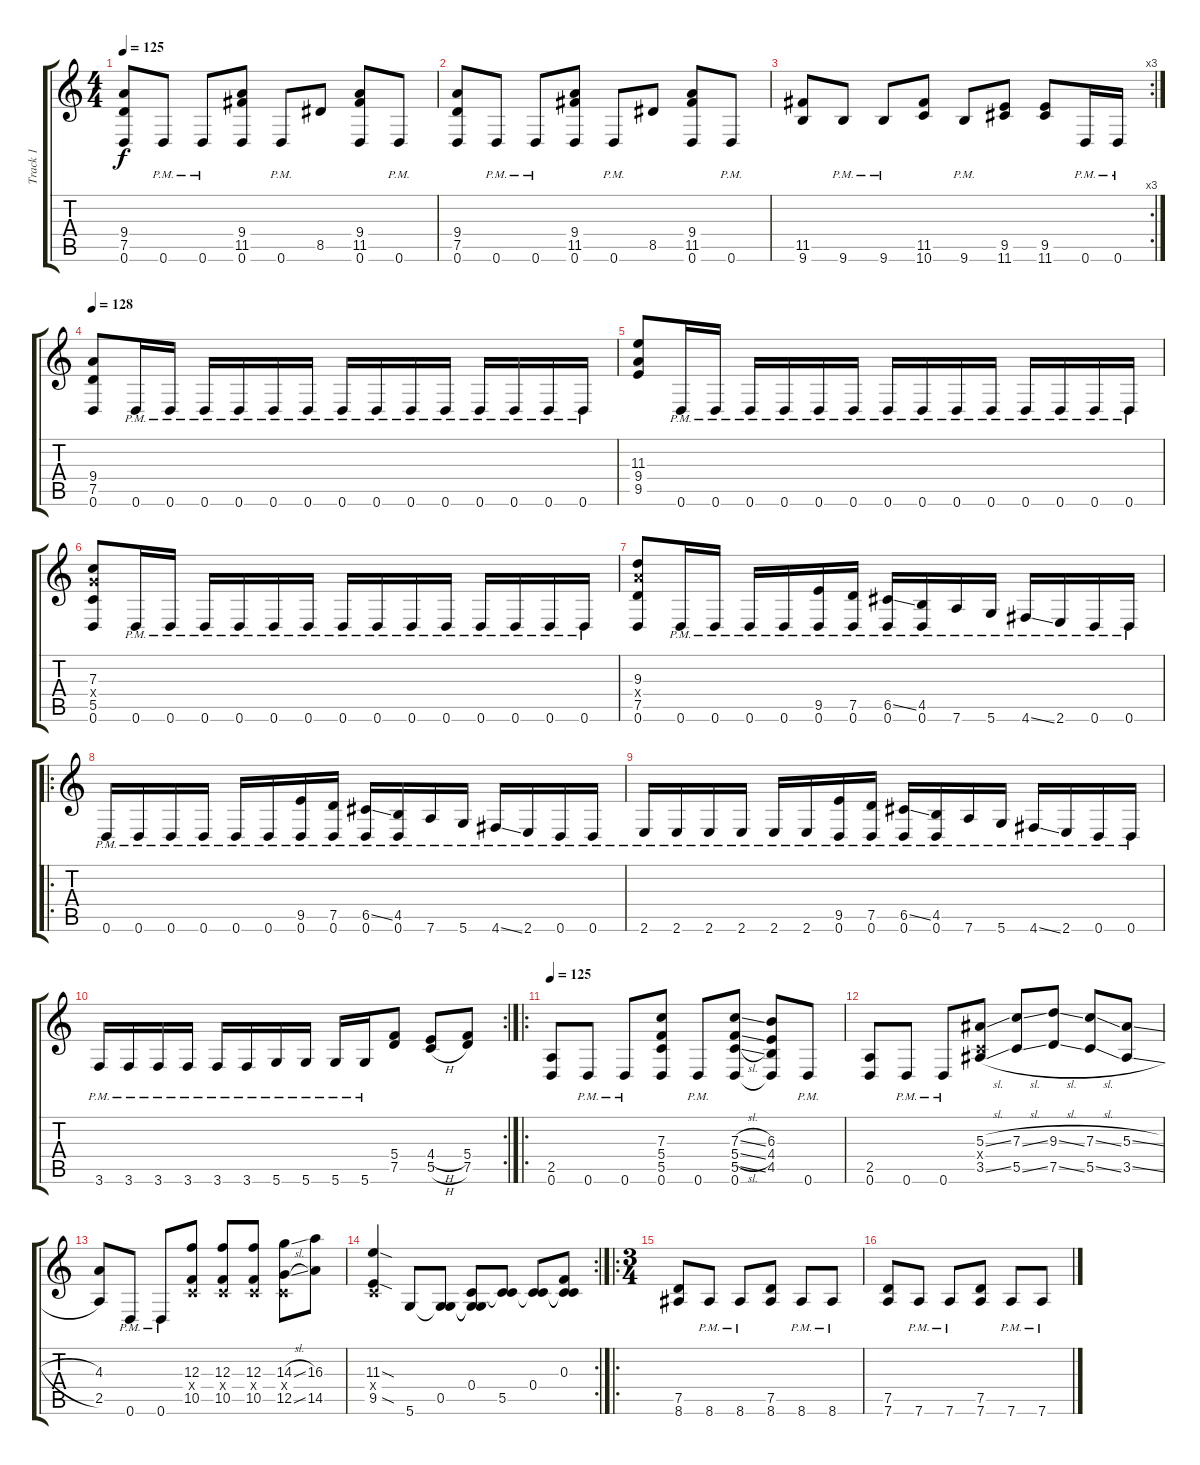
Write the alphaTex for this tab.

\track ("Track 1" "Track 1") {instrument distortionguitar}
\staff {score tabs}
\tuning (D4 A3 F3 C3 G2 D2) {hide}
\ts (4 4)
\tempo 125
\clef g2
\ks c
(9.4 7.5 0.6).8{dy f} 0.6{pm}.8 0.6{pm}.8 (9.4 11.5 0.6).8 0.6{pm}.8 8.5.8 (9.4 11.5 0.6).8 0.6{pm}.8 |
(9.4 7.5 0.6).8 0.6{pm}.8 0.6{pm}.8 (9.4 11.5 0.6).8 0.6{pm}.8 8.5.8 (9.4 11.5 0.6).8 0.6{pm}.8 |
\rc 3
(11.5 9.6).8 9.6{pm}.8 9.6{pm}.8 (11.5 10.6).8 9.6{pm}.8 (9.5 11.6).8 (9.5 11.6).8 0.6{pm}.16 0.6{pm}.16 |
\tempo 128
(9.4 7.5 0.6).8 0.6{pm}.16 0.6{pm}.16 0.6{pm}.16 0.6{pm}.16 0.6{pm}.16 0.6{pm}.16 0.6{pm}.16 0.6{pm}.16 0.6{pm}.16 0.6{pm}.16 0.6{pm}.16 0.6{pm}.16 0.6{pm}.16 0.6{pm}.16 |
(11.3 9.4 9.5).8 0.6{pm}.16 0.6{pm}.16 0.6{pm}.16 0.6{pm}.16 0.6{pm}.16 0.6{pm}.16 0.6{pm}.16 0.6{pm}.16 0.6{pm}.16 0.6{pm}.16 0.6{pm}.16 0.6{pm}.16 0.6{pm}.16 0.6{pm}.16 |
(7.3 7.4{x} 5.5 0.6).8 0.6{pm}.16 0.6{pm}.16 0.6{pm}.16 0.6{pm}.16 0.6{pm}.16 0.6{pm}.16 0.6{pm}.16 0.6{pm}.16 0.6{pm}.16 0.6{pm}.16 0.6{pm}.16 0.6{pm}.16 0.6{pm}.16 0.6{pm}.16 |
(9.3 9.4{x} 7.5 0.6).8 0.6{pm}.16 0.6{pm}.16 0.6{pm}.16 0.6{pm}.16 (9.5 0.6{pm}).16 (7.5 0.6{pm}).16 (6.5{ss} 0.6{pm}).16 (4.5 0.6{pm}).16 7.6{pm}.16 5.6{pm}.16 4.6{ss pm}.16 2.6{pm}.16 0.6{pm}.16 0.6{pm}.16 |
\ro
0.6{pm}.16 0.6{pm}.16 0.6{pm}.16 0.6{pm}.16 0.6{pm}.16 0.6{pm}.16 (9.5 0.6{pm}).16 (7.5 0.6{pm}).16 (6.5{ss} 0.6{pm}).16 (4.5 0.6{pm}).16 7.6{pm}.16 5.6{pm}.16 4.6{ss pm}.16 2.6{pm}.16 0.6{pm}.16 0.6{pm}.16 |
2.6{pm}.16 2.6{pm}.16 2.6{pm}.16 2.6{pm}.16 2.6{pm}.16 2.6{pm}.16 (9.5 0.6{pm}).16 (7.5 0.6{pm}).16 (6.5{ss} 0.6{pm}).16 (4.5 0.6{pm}).16 7.6{pm}.16 5.6{pm}.16 4.6{ss pm}.16 2.6{pm}.16 0.6{pm}.16 0.6{pm}.16 |
\rc 2
3.6{pm}.16 3.6{pm}.16 3.6{pm}.16 3.6{pm}.16 3.6{pm}.16 3.6{pm}.16 5.6{pm}.16 5.6{pm}.16 5.6{pm}.16 5.6{pm}.16 (5.4 7.5).8 (4.4{h} 5.5{h}).8 (5.4 7.5).8 |
\ro
\tempo 125
(2.5 0.6).8 0.6{pm}.8 0.6{pm}.8 (7.3 5.4 5.5 0.6).8 0.6{pm}.8 (7.3{sl} 5.4{sl} 5.5{sl} 0.6).8 (6.3 4.4 4.5 0.6{t}).8 0.6{pm}.8 |
(2.5 0.6).8 0.6{pm}.8 0.6{pm}.8 (5.3{sl} 0.4{x} 3.5{sl}).8 (7.3{sl} 5.5{sl}).8 (9.3{sl} 7.5{sl}).8 (7.3{sl} 5.5{sl}).8 (5.3{sl} 3.5{sl}).8 |
(4.3 2.5).8 0.6{pm}.8 0.6{pm}.8 (12.3 0.4{x} 10.5).8 (12.3 0.4{x} 10.5).8 (12.3 0.4{x} 10.5).8 (14.3{sl} 0.4{x} 12.5{sl}).8 (16.3 14.5).8 |
\rc 2
(11.3{sod} 0.4{x} 9.5{sod}).4 5.6.8 (0.5 5.6{t}).8 (0.4 0.5{t} 5.6{t}).8 (0.4{t} 5.5).8 (0.4 5.5{t}).8 (0.3 0.4{t} 5.5{t}).8 |
\ro
\ts (3 4)
(7.5 8.6).8 8.6{pm}.8 8.6{pm}.8 (7.5 8.6).8 8.6{pm}.8 8.6{pm}.8 |
(7.5 7.6).8 7.6{pm}.8 7.6{pm}.8 (7.5 7.6).8 7.6{pm}.8 7.6{pm}.8
